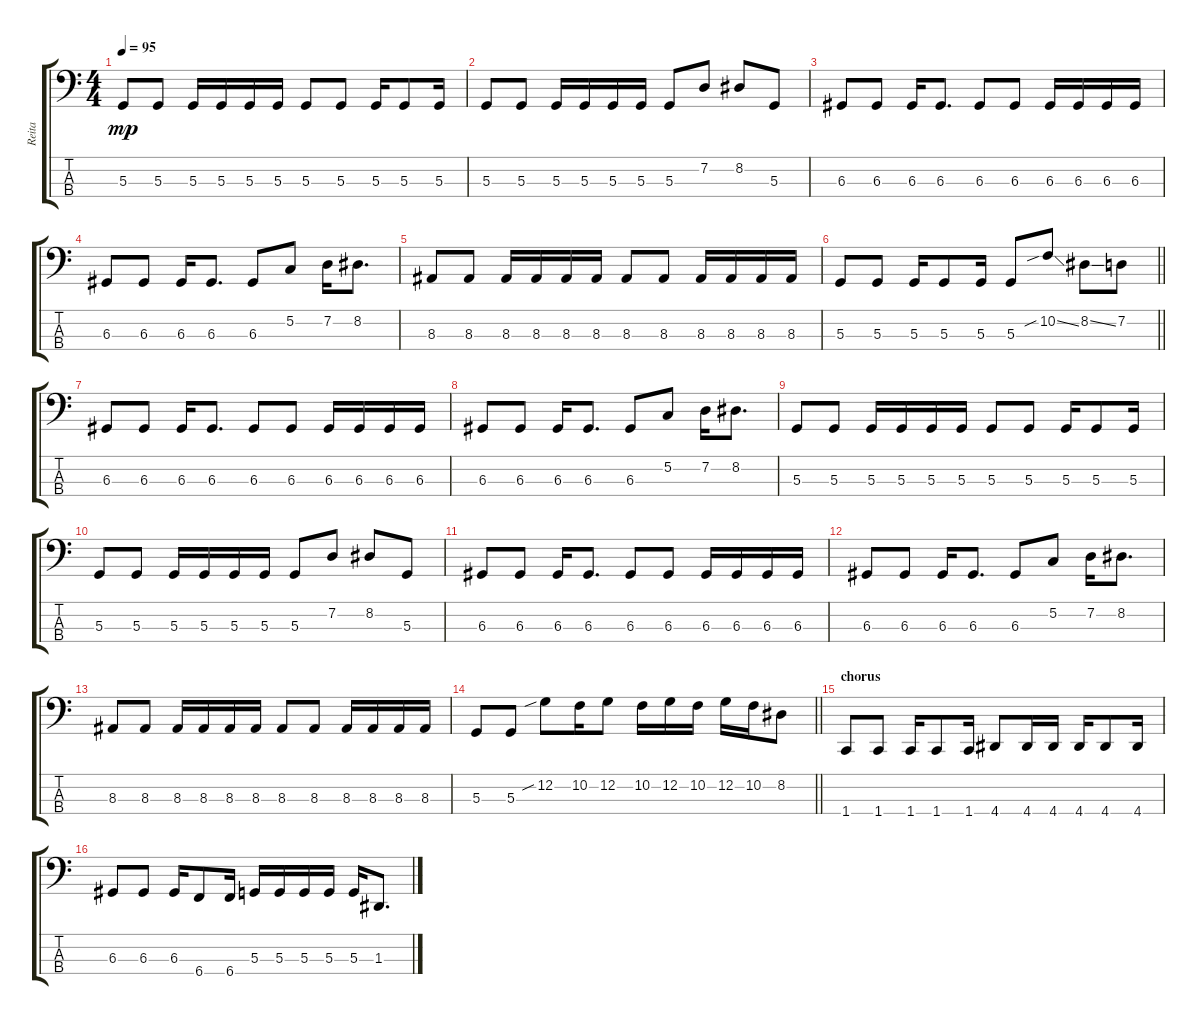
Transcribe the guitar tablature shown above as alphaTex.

\track ("Reita" "Reita") {instrument electricbasspick}
\staff {score tabs}
\tuning (C2 G1 D1 B0) {hide}
\ts (4 4)
\tempo 95
\clef f4
\ks c
5.3.8{dy mp} 5.3.8 5.3.16 5.3.16 5.3.16 5.3.16 5.3.8 5.3.8 5.3.16 5.3.8 5.3.16 |
5.3.8 5.3.8 5.3.16 5.3.16 5.3.16 5.3.16 5.3.8 7.2.8 8.2.8 5.3.8 |
6.3.8 6.3.8 6.3.16 6.3.8{d} 6.3.8 6.3.8 6.3.16 6.3.16 6.3.16 6.3.16 |
6.3.8 6.3.8 6.3.16 6.3.8{d} 6.3.8 5.2.8 7.2.16 8.2.8{d} |
8.3.8 8.3.8 8.3.16 8.3.16 8.3.16 8.3.16 8.3.8 8.3.8 8.3.16 8.3.16 8.3.16 8.3.16 |
\barLineRight lightlight
5.3.8 5.3.8 5.3.16 5.3.8 5.3.16 5.3.8 10.2{sib ss}.8 8.2{ss}.8 7.2.8 |
6.3.8 6.3.8 6.3.16 6.3.8{d} 6.3.8 6.3.8 6.3.16 6.3.16 6.3.16 6.3.16 |
6.3.8 6.3.8 6.3.16 6.3.8{d} 6.3.8 5.2.8 7.2.16 8.2.8{d} |
5.3.8 5.3.8 5.3.16 5.3.16 5.3.16 5.3.16 5.3.8 5.3.8 5.3.16 5.3.8 5.3.16 |
5.3.8 5.3.8 5.3.16 5.3.16 5.3.16 5.3.16 5.3.8 7.2.8 8.2.8 5.3.8 |
6.3.8 6.3.8 6.3.16 6.3.8{d} 6.3.8 6.3.8 6.3.16 6.3.16 6.3.16 6.3.16 |
6.3.8 6.3.8 6.3.16 6.3.8{d} 6.3.8 5.2.8 7.2.16 8.2.8{d} |
8.3.8 8.3.8 8.3.16 8.3.16 8.3.16 8.3.16 8.3.8 8.3.8 8.3.16 8.3.16 8.3.16 8.3.16 |
\barLineRight lightlight
5.3.8 5.3.8 12.2{sib}.8 10.2.16 12.2.8 10.2.16 12.2.16 10.2.16 12.2.16 10.2.16 8.2.8 |
\section ("" "chorus")
1.4.8 1.4.8 1.4.16 1.4.8 1.4.16 4.4.8 4.4.16 4.4.16 4.4.16 4.4.8 4.4.16 |
6.3.8 6.3.8 6.3.16 6.4.8 6.4.16 5.3.16 5.3.16 5.3.16 5.3.16 5.3.16 1.3.8{d}
